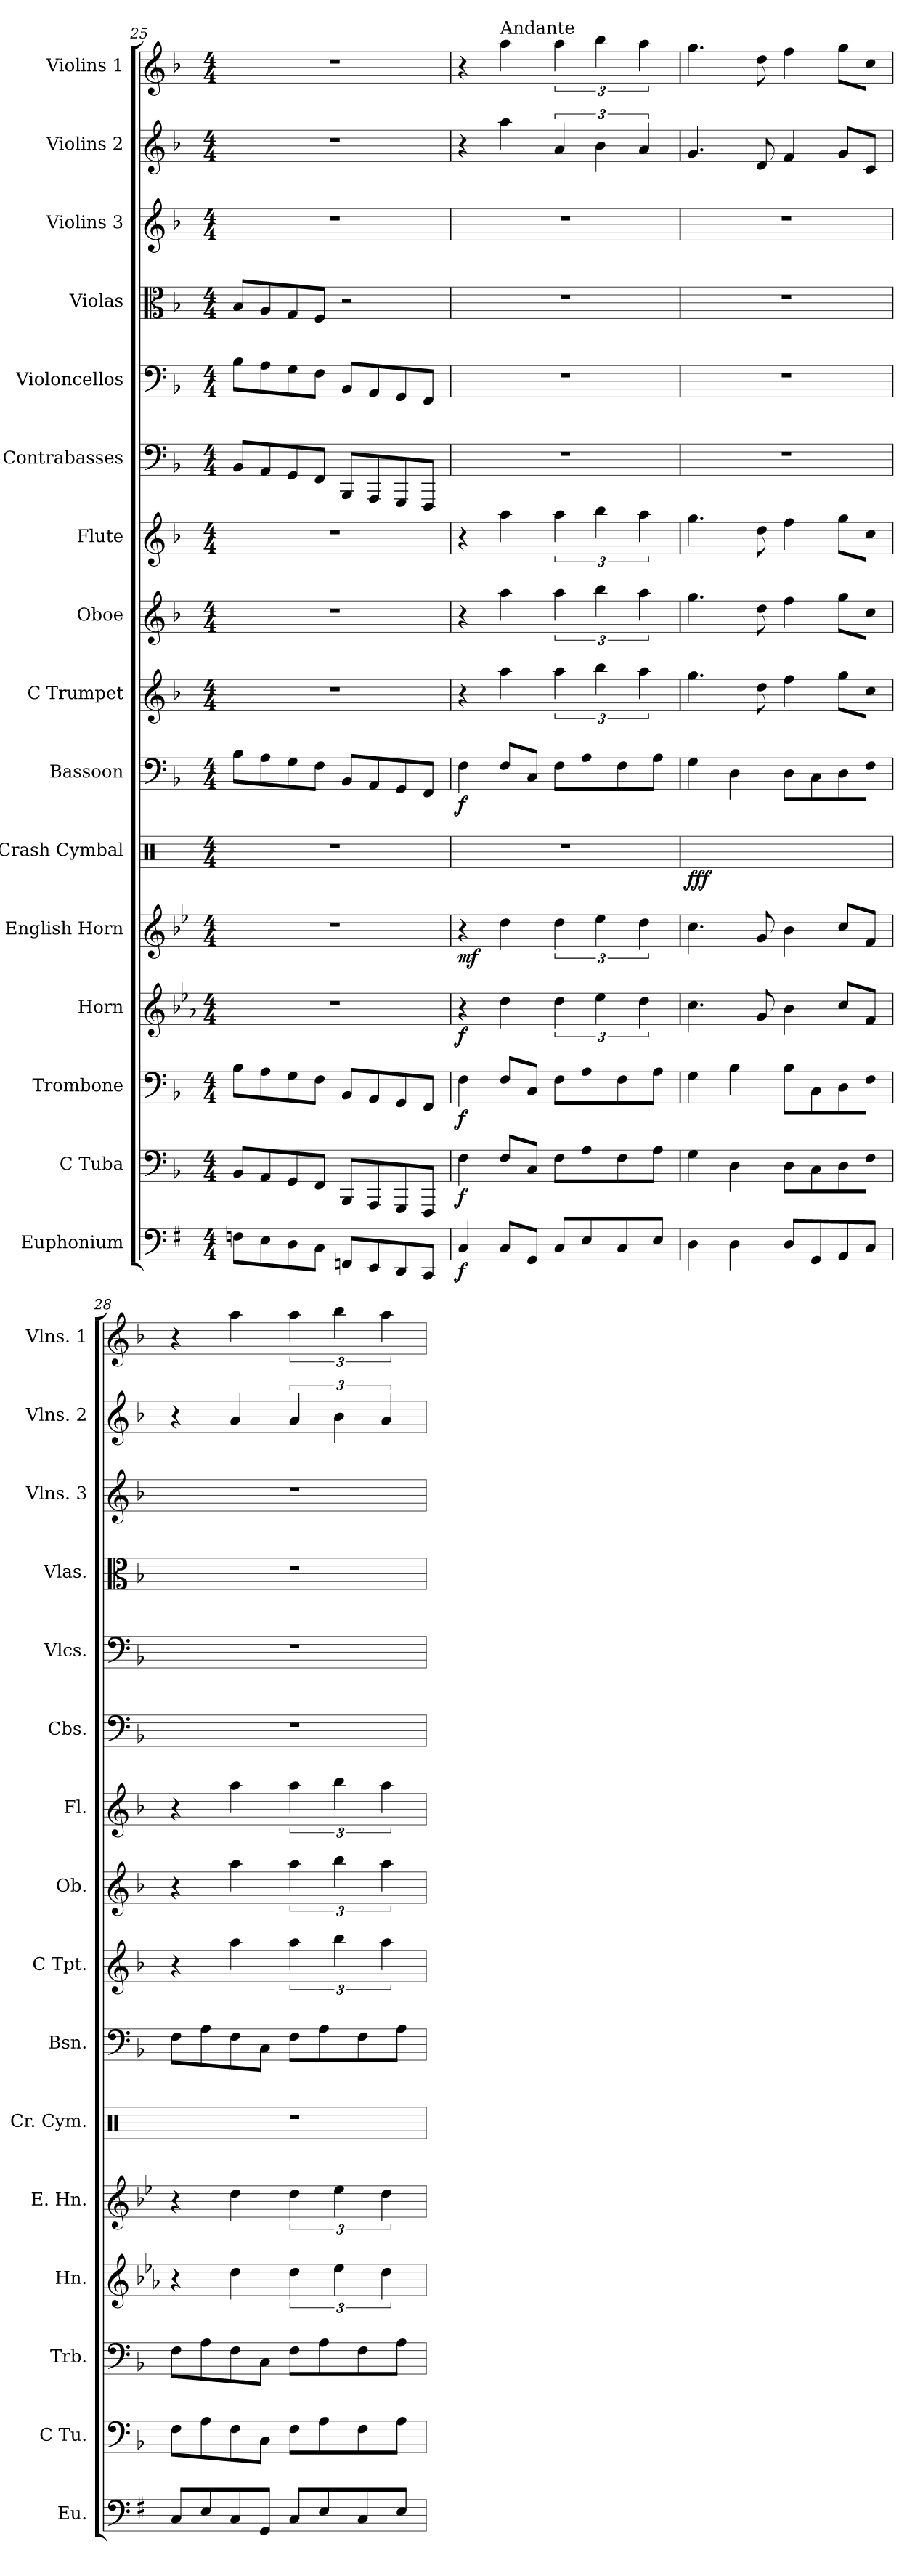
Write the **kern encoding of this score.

**kern	**dynam	**kern	**dynam	**kern	**dynam	**kern	**dynam	**kern	**dynam	**kern	**dynam	**kern	**dynam	**kern	**kern	**kern	**kern	**kern	**kern	**kern	**kern	**kern
*part16	*part16	*part15	*part15	*part14	*part14	*part13	*part13	*part12	*part12	*part11	*part11	*part10	*part10	*part9	*part8	*part7	*part6	*part5	*part4	*part3	*part2	*part1
*staff16	*staff16	*staff15	*staff15	*staff14	*staff14	*staff13	*staff13	*staff12	*staff12	*staff11	*staff11	*staff10	*staff10	*staff9	*staff8	*staff7	*staff6	*staff5	*staff4	*staff3	*staff2	*staff1
*I"Euphonium	*	*I"C Tuba	*	*I"Trombone	*	*I"Horn	*	*I"English Horn	*	*I"Crash Cymbal	*	*I"Bassoon	*	*I"C Trumpet	*I"Oboe	*I"Flute	*I"Contrabasses	*I"Violoncellos	*I"Violas	*I"Violins 3	*I"Violins 2	*I"Violins 1
*I'Eu.	*	*I'C Tu.	*	*I'Trb.	*	*I'Hn.	*	*I'E. Hn.	*	*I'Cr. Cym.	*	*I'Bsn.	*	*I'C Tpt.	*I'Ob.	*I'Fl.	*I'Cbs.	*I'Vlcs.	*I'Vlas.	*I'Vlns. 3	*I'Vlns. 2	*I'Vlns. 1
*clefF4	*	*clefF4	*	*clefF4	*	*clefG2	*	*	*	*clefX	*	*clefF4	*	*clefG2	*clefG2	*clefG2	*clefF4	*clefF4	*clefC3	*clefG2	*clefG2	*clefG2
*ITrd-3c-5	*	*	*	*	*	*ITrd3c5	*	*ITrd3c5	*	*	*	*	*	*	*	*	*	*	*	*	*	*
*k[]	*	*k[b-]	*	*k[b-]	*	*k[b-e-]	*	*k[b-]	*	*k[]	*	*k[b-]	*	*k[b-]	*k[b-]	*k[b-]	*k[b-]	*k[b-]	*k[b-]	*k[b-]	*k[b-]	*k[b-]
*C:	*	*F:	*	*F:	*	*B-:	*	*F:	*	*C:	*	*F:	*	*F:	*F:	*F:	*F:	*F:	*F:	*F:	*F:	*F:
*M4/4	*	*M4/4	*	*M4/4	*	*M4/4	*	*M4/4	*	*M4/4	*	*M4/4	*	*M4/4	*M4/4	*M4/4	*M4/4	*M4/4	*M4/4	*M4/4	*M4/4	*M4/4
=25	=25	=25	=25	=25	=25	=25	=25	=25	=25	=25	=25	=25	=25	=25	=25	=25	=25	=25	=25	=25	=25	=25
8B-X\L	.	8BB-/L	.	8B-\L	.	1r	.	1r	.	1r	.	8B-\L	.	1r	1r	1r	8BB-/L	8B-\L	8B-/L	1r	1r	1r
8A\	.	8AA/	.	8A\	.	.	.	.	.	.	.	8A\	.	.	.	.	8AA/	8A\	8A/	.	.	.
8G\	.	8GG/	.	8G\	.	.	.	.	.	.	.	8G\	.	.	.	.	8GG/	8G\	8G/	.	.	.
8F\J	.	8FF/J	.	8F\J	.	.	.	.	.	.	.	8F\J	.	.	.	.	8FF/J	8F\J	8F/J	.	.	.
8BB-X/L	.	8BBB-/L	.	8BB-/L	.	.	.	.	.	.	.	8BB-/L	.	.	.	.	8BBB-/L	8BB-/L	2r	.	.	.
8AA/	.	8AAA/	.	8AA/	.	.	.	.	.	.	.	8AA/	.	.	.	.	8AAA/	8AA/	.	.	.	.
8GG/	.	8GGG/	.	8GG/	.	.	.	.	.	.	.	8GG/	.	.	.	.	8GGG/	8GG/	.	.	.	.
8FF/J	.	8FFF/J	.	8FF/J	.	.	.	.	.	.	.	8FF/J	.	.	.	.	8FFF/J	8FF/J	.	.	.	.
=26	=26	=26	=26	=26	=26	=26	=26	=26	=26	=26	=26	=26	=26	=26	=26	=26	=26	=26	=26	=26	=26	=26
!	!LO:DY:b	!	!LO:DY:b	!	!LO:DY:b	!	!LO:DY:b	!	!LO:DY:b	!	!	!	!LO:DY:b	!	!	!	!	!	!	!	!	!
4F/	f	4F\	f	4F\	f	4r	f	4r	mf	1r	.	4F\	f	4r	4r	4r	1r	1r	1r	1r	4r	4r
!	!	!	!	!	!	!	!	!	!	!	!	!	!	!	!	!	!	!	!	!	!	!LO:TX:a:t=Andante
8F/L	.	8F/L	.	8F/L	.	4a\	.	4a\	.	.	.	8F/L	.	4aa\	4aa\	4aa\	.	.	.	.	4aa\	4aa\
8C/J	.	8C/J	.	8C/J	.	.	.	.	.	.	.	8C/J	.	.	.	.	.	.	.	.	.	.
8F/L	.	8F\L	.	8F\L	.	6a\	.	6a\	.	.	.	8F\L	.	6aa\	6aa\	6aa\	.	.	.	.	6a/	6aa\
8A/	.	8A\	.	8A\	.	.	.	.	.	.	.	8A\	.	.	.	.	.	.	.	.	.	.
.	.	.	.	.	.	6b-\	.	6b-\	.	.	.	.	.	6bb-\	6bb-\	6bb-\	.	.	.	.	6b-\	6bb-\
8F/	.	8F\	.	8F\	.	.	.	.	.	.	.	8F\	.	.	.	.	.	.	.	.	.	.
.	.	.	.	.	.	6a\	.	6a\	.	.	.	.	.	6aa\	6aa\	6aa\	.	.	.	.	6a/	6aa\
8A/J	.	8A\J	.	8A\J	.	.	.	.	.	.	.	8A\J	.	.	.	.	.	.	.	.	.	.
=27	=27	=27	=27	=27	=27	=27	=27	=27	=27	=27	=27	=27	=27	=27	=27	=27	=27	=27	=27	=27	=27	=27
!	!	!	!	!	!	!	!	!	!	!	!LO:DY:b	!	!	!	!	!	!	!	!	!	!	!
4G\	.	4G\	.	4G\	.	4.g\	.	4.g\	.	1R	fff	4G\	.	4.gg\	4.gg\	4.gg\	1r	1r	1r	1r	4.g/	4.gg\
4G\	.	4D\	.	4B-\	.	.	.	.	.	.	.	4D\	.	.	.	.	.	.	.	.	.	.
.	.	.	.	.	.	8d/	.	8d/	.	.	.	.	.	8dd\	8dd\	8dd\	.	.	.	.	8d/	8dd\
8G/L	.	8D\L	.	8B-\L	.	4f\	.	4f\	.	.	.	8D\L	.	4ff\	4ff\	4ff\	.	.	.	.	4f/	4ff\
8C/	.	8C\	.	8C\	.	.	.	.	.	.	.	8C\	.	.	.	.	.	.	.	.	.	.
8D/	.	8D\	.	8D\	.	8g/L	.	8g/L	.	.	.	8D\	.	8gg\L	8gg\L	8gg\L	.	.	.	.	8g/L	8gg\L
8F/J	.	8F\J	.	8F\J	.	8c/J	.	8c/J	.	.	.	8F\J	.	8cc\J	8cc\J	8cc\J	.	.	.	.	8c/J	8cc\J
=28	=28	=28	=28	=28	=28	=28	=28	=28	=28	=28	=28	=28	=28	=28	=28	=28	=28	=28	=28	=28	=28	=28
8F/L	.	8F\L	.	8F\L	.	4r	.	4r	.	1r	.	8F\L	.	4r	4r	4r	1r	1r	1r	1r	4r	4r
8A/	.	8A\	.	8A\	.	.	.	.	.	.	.	8A\	.	.	.	.	.	.	.	.	.	.
8F/	.	8F\	.	8F\	.	4a\	.	4a\	.	.	.	8F\	.	4aa\	4aa\	4aa\	.	.	.	.	4a/	4aa\
8C/J	.	8C\J	.	8C\J	.	.	.	.	.	.	.	8C\J	.	.	.	.	.	.	.	.	.	.
8F/L	.	8F\L	.	8F\L	.	6a\	.	6a\	.	.	.	8F\L	.	6aa\	6aa\	6aa\	.	.	.	.	6a/	6aa\
8A/	.	8A\	.	8A\	.	.	.	.	.	.	.	8A\	.	.	.	.	.	.	.	.	.	.
.	.	.	.	.	.	6b-\	.	6b-\	.	.	.	.	.	6bb-\	6bb-\	6bb-\	.	.	.	.	6b-\	6bb-\
8F/	.	8F\	.	8F\	.	.	.	.	.	.	.	8F\	.	.	.	.	.	.	.	.	.	.
.	.	.	.	.	.	6a\	.	6a\	.	.	.	.	.	6aa\	6aa\	6aa\	.	.	.	.	6a/	6aa\
8A/J	.	8A\J	.	8A\J	.	.	.	.	.	.	.	8A\J	.	.	.	.	.	.	.	.	.	.
=	=	=	=	=	=	=	=	=	=	=	=	=	=	=	=	=	=	=	=	=	=	=
*-	*-	*-	*-	*-	*-	*-	*-	*-	*-	*-	*-	*-	*-	*-	*-	*-	*-	*-	*-	*-	*-	*-
